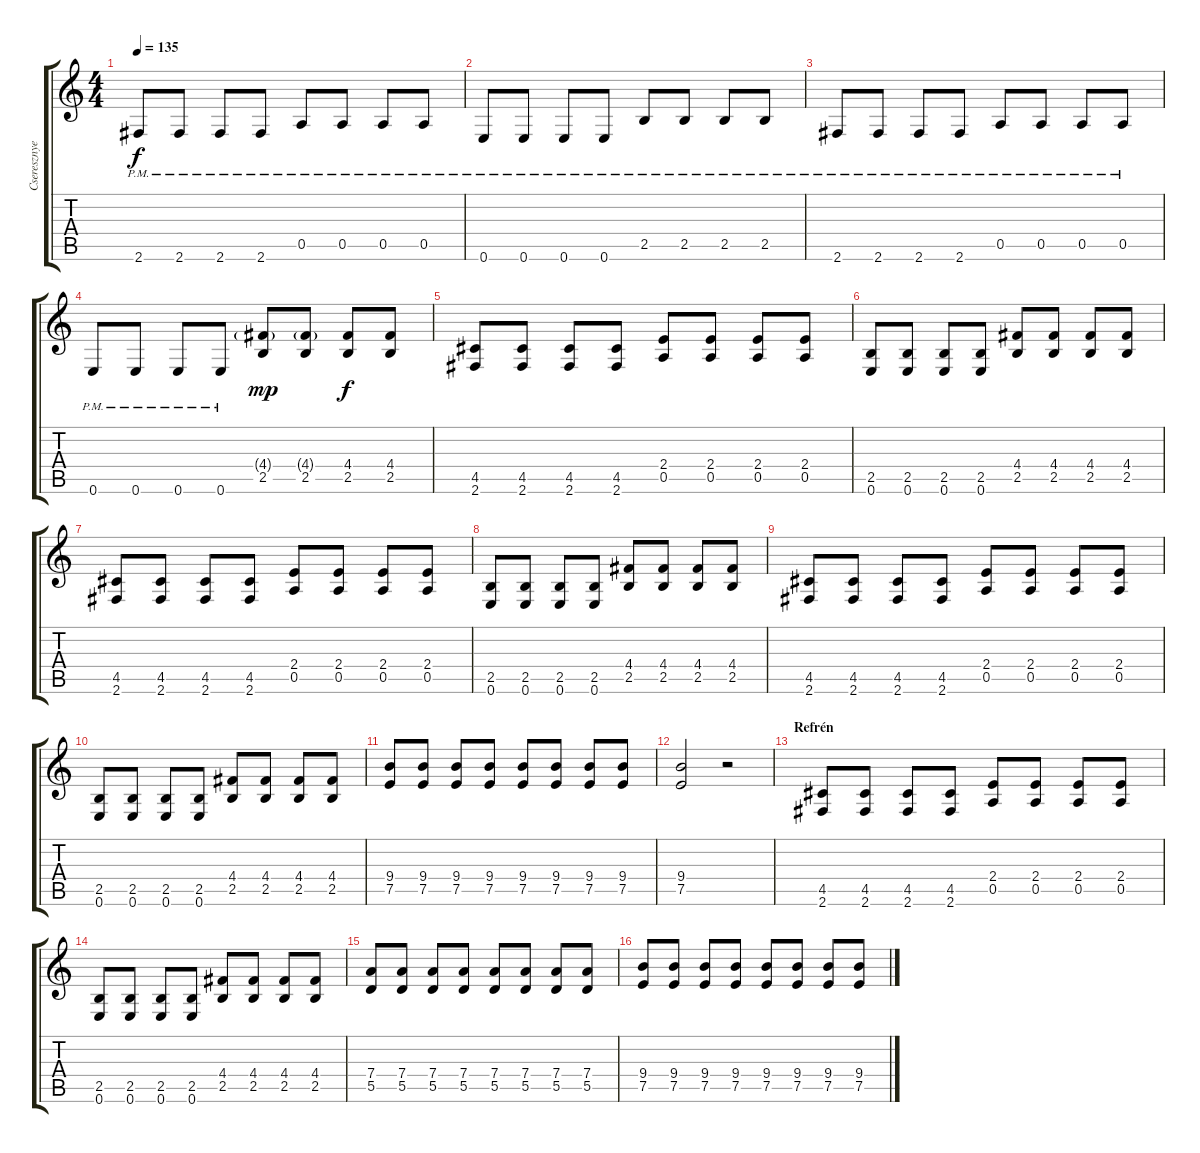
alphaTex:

\track ("Cseresznye" "Cseresznye") {instrument distortionguitar}
\staff {score tabs}
\tuning (E4 B3 G3 D3 A2 E2) {hide}
\ts (4 4)
\tempo 135
\clef g2
\ks c
2.6{pm}.8{dy f} 2.6{pm}.8 2.6{pm}.8 2.6{pm}.8 0.5{pm}.8 0.5{pm}.8 0.5{pm}.8 0.5{pm}.8 |
0.6{pm}.8 0.6{pm}.8 0.6{pm}.8 0.6{pm}.8 2.5{pm}.8 2.5{pm}.8 2.5{pm}.8 2.5{pm}.8 |
2.6{pm}.8 2.6{pm}.8 2.6{pm}.8 2.6{pm}.8 0.5{pm}.8 0.5{pm}.8 0.5{pm}.8 0.5{pm}.8 |
0.6{pm}.8 0.6{pm}.8 0.6{pm}.8 0.6{pm}.8 (4.4{g} 2.5).8{dy mp} (4.4{g} 2.5).8 (4.4 2.5).8{dy f} (4.4 2.5).8 |
(4.5 2.6).8 (4.5 2.6).8 (4.5 2.6).8 (4.5 2.6).8 (2.4 0.5).8 (2.4 0.5).8 (2.4 0.5).8 (2.4 0.5).8 |
(2.5 0.6).8 (2.5 0.6).8 (2.5 0.6).8 (2.5 0.6).8 (4.4 2.5).8 (4.4 2.5).8 (4.4 2.5).8 (4.4 2.5).8 |
(4.5 2.6).8 (4.5 2.6).8 (4.5 2.6).8 (4.5 2.6).8 (2.4 0.5).8 (2.4 0.5).8 (2.4 0.5).8 (2.4 0.5).8 |
(2.5 0.6).8 (2.5 0.6).8 (2.5 0.6).8 (2.5 0.6).8 (4.4 2.5).8 (4.4 2.5).8 (4.4 2.5).8 (4.4 2.5).8 |
(4.5 2.6).8 (4.5 2.6).8 (4.5 2.6).8 (4.5 2.6).8 (2.4 0.5).8 (2.4 0.5).8 (2.4 0.5).8 (2.4 0.5).8 |
(2.5 0.6).8 (2.5 0.6).8 (2.5 0.6).8 (2.5 0.6).8 (4.4 2.5).8 (4.4 2.5).8 (4.4 2.5).8 (4.4 2.5).8 |
(9.4 7.5).8 (9.4 7.5).8 (9.4 7.5).8 (9.4 7.5).8 (9.4 7.5).8 (9.4 7.5).8 (9.4 7.5).8 (9.4 7.5).8 |
(9.4 7.5).2 r.2 |
\section ("" "Refrén")
(4.5 2.6).8 (4.5 2.6).8 (4.5 2.6).8 (4.5 2.6).8 (2.4 0.5).8 (2.4 0.5).8 (2.4 0.5).8 (2.4 0.5).8 |
(2.5 0.6).8 (2.5 0.6).8 (2.5 0.6).8 (2.5 0.6).8 (4.4 2.5).8 (4.4 2.5).8 (4.4 2.5).8 (4.4 2.5).8 |
(7.4 5.5).8 (7.4 5.5).8 (7.4 5.5).8 (7.4 5.5).8 (7.4 5.5).8 (7.4 5.5).8 (7.4 5.5).8 (7.4 5.5).8 |
(9.4 7.5).8 (9.4 7.5).8 (9.4 7.5).8 (9.4 7.5).8 (9.4 7.5).8 (9.4 7.5).8 (9.4 7.5).8 (9.4 7.5).8
